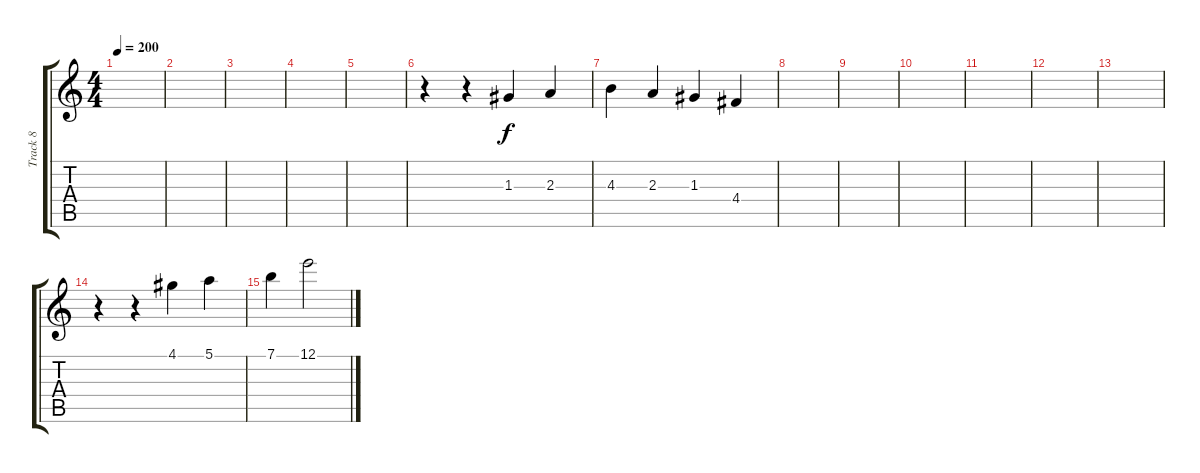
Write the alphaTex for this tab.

\track ("Track 8" "Track 8") {instrument distortionguitar}
\staff {score tabs}
\tuning (E4 B3 G3 D3 A2 E2) {hide}
\ts (4 4)
\tempo 200
\clef g2
\ks c
|
|
|
|
|
r.4 r.4 1.3.4 2.3.4 |
4.3.4 2.3.4 1.3.4 4.4.4 |
|
|
|
|
|
|
r.4 r.4 4.1.4 5.1.4 |
7.1.4 12.1.2
